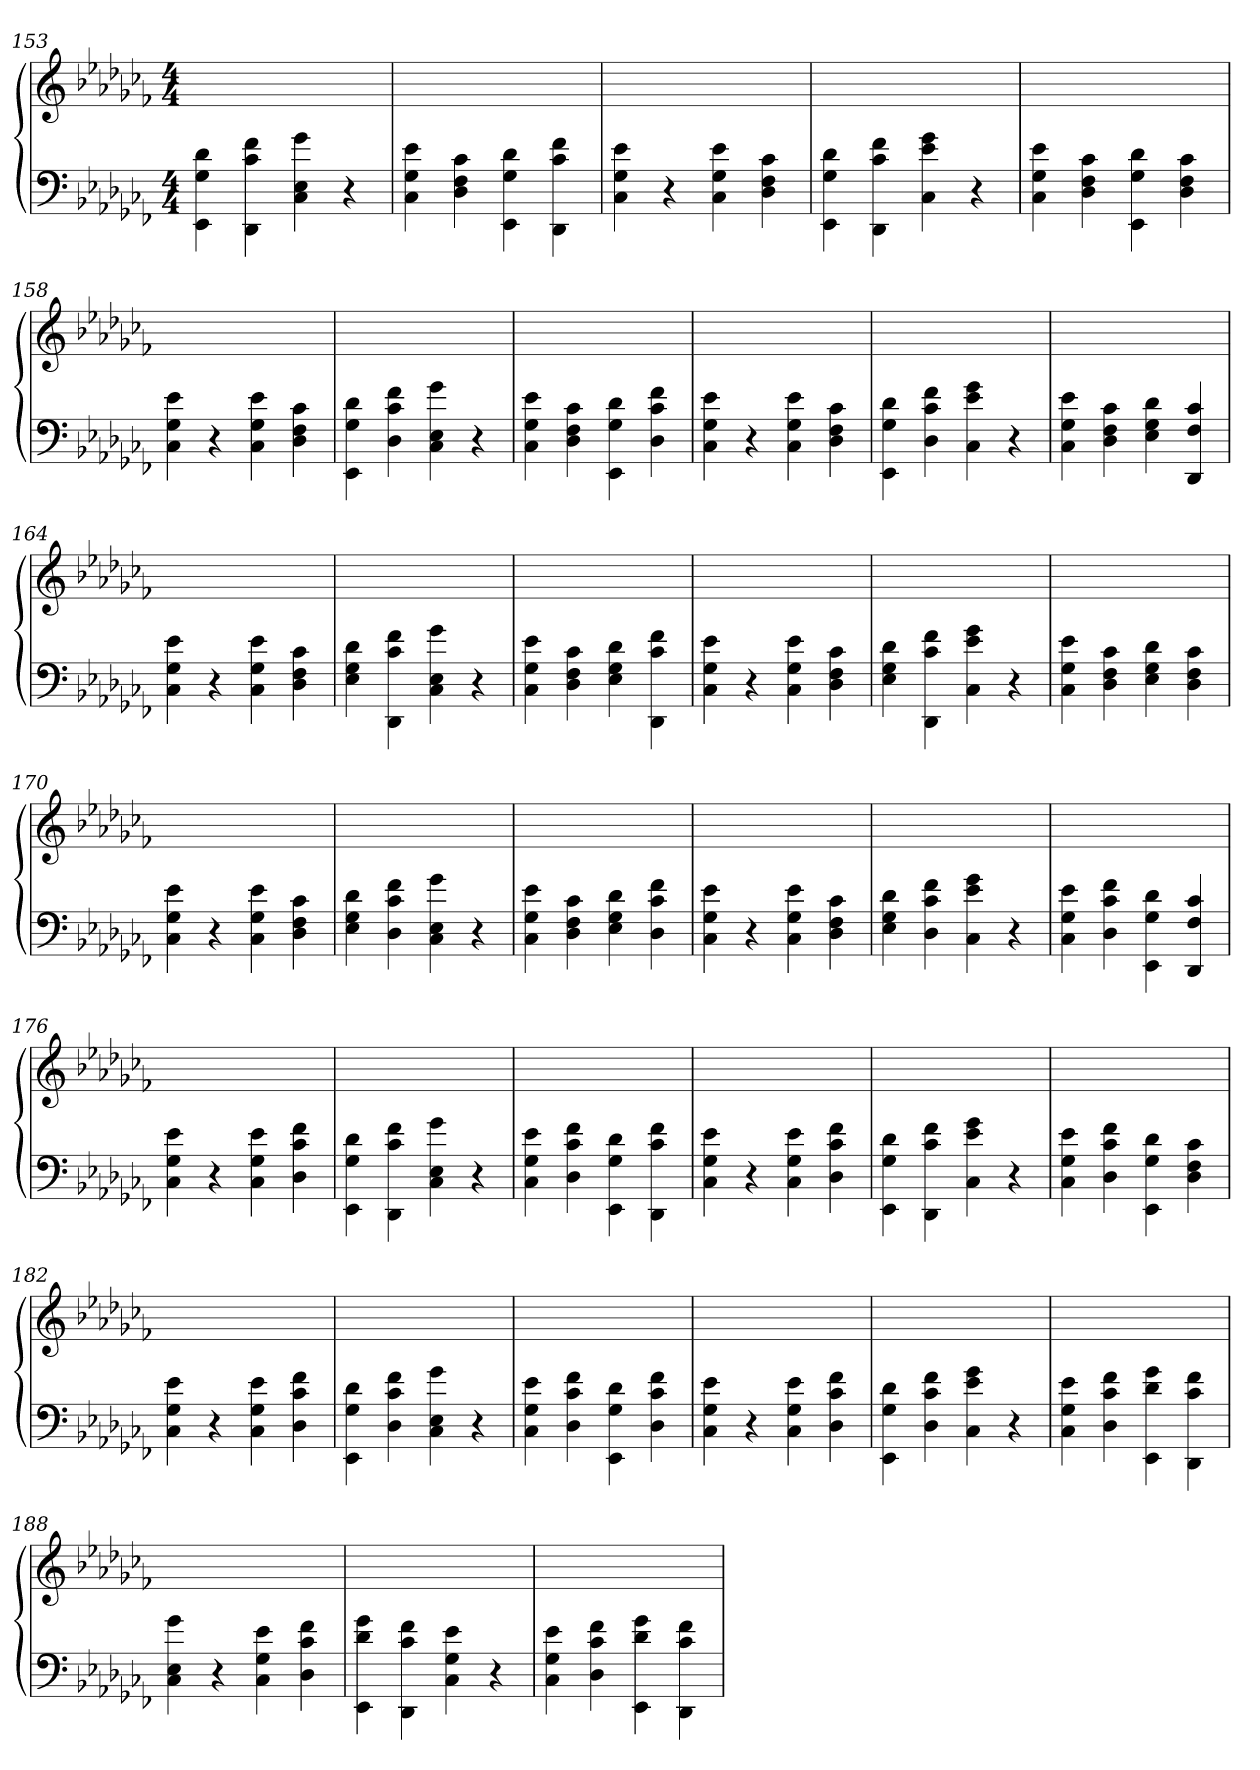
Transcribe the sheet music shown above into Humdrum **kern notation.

**kern	**kern
*part2	*part1
*staff2	*staff1
*clefF4	*clefG2
*k[b-e-a-d-g-c-f-]	*k[b-e-a-d-g-c-f-]
*C-:	*C-:
*M4/4	*M4/4
=153	=153
4EE- 4G- 4d-	1ryy
4DD- 4c- 4f-	.
4C- 4E- 4g-	.
4r	.
=154	=154
4C- 4G- 4e-	1ryy
4D- 4F- 4c-	.
4EE- 4G- 4d-	.
4DD- 4c- 4f-	.
=155	=155
4C- 4G- 4e-	1ryy
4r	.
4C- 4G- 4e-	.
4D- 4F- 4c-	.
=156	=156
4EE- 4G- 4d-	1ryy
4DD- 4c- 4f-	.
4C- 4e- 4g-	.
4r	.
=157	=157
4C- 4G- 4e-	1ryy
4D- 4F- 4c-	.
4EE- 4G- 4d-	.
4D- 4F- 4c-	.
=158	=158
4C- 4G- 4e-	1ryy
4r	.
4C- 4G- 4e-	.
4D- 4F- 4c-	.
=159	=159
4EE- 4G- 4d-	1ryy
4D- 4c- 4f-	.
4C- 4E- 4g-	.
4r	.
=160	=160
4C- 4G- 4e-	1ryy
4D- 4F- 4c-	.
4EE- 4G- 4d-	.
4D- 4c- 4f-	.
=161	=161
4C- 4G- 4e-	1ryy
4r	.
4C- 4G- 4e-	.
4D- 4F- 4c-	.
=162	=162
4EE- 4G- 4d-	1ryy
4D- 4c- 4f-	.
4C- 4e- 4g-	.
4r	.
=163	=163
4C- 4G- 4e-	1ryy
4D- 4F- 4c-	.
4E- 4G- 4d-	.
4DD- 4F- 4c-	.
=164	=164
4C- 4G- 4e-	1ryy
4r	.
4C- 4G- 4e-	.
4D- 4F- 4c-	.
=165	=165
4E- 4G- 4d-	1ryy
4DD- 4c- 4f-	.
4C- 4E- 4g-	.
4r	.
=166	=166
4C- 4G- 4e-	1ryy
4D- 4F- 4c-	.
4E- 4G- 4d-	.
4DD- 4c- 4f-	.
=167	=167
4C- 4G- 4e-	1ryy
4r	.
4C- 4G- 4e-	.
4D- 4F- 4c-	.
=168	=168
4E- 4G- 4d-	1ryy
4DD- 4c- 4f-	.
4C- 4e- 4g-	.
4r	.
=169	=169
4C- 4G- 4e-	1ryy
4D- 4F- 4c-	.
4E- 4G- 4d-	.
4D- 4F- 4c-	.
=170	=170
4C- 4G- 4e-	1ryy
4r	.
4C- 4G- 4e-	.
4D- 4F- 4c-	.
=171	=171
4E- 4G- 4d-	1ryy
4D- 4c- 4f-	.
4C- 4E- 4g-	.
4r	.
=172	=172
4C- 4G- 4e-	1ryy
4D- 4F- 4c-	.
4E- 4G- 4d-	.
4D- 4c- 4f-	.
=173	=173
4C- 4G- 4e-	1ryy
4r	.
4C- 4G- 4e-	.
4D- 4F- 4c-	.
=174	=174
4E- 4G- 4d-	1ryy
4D- 4c- 4f-	.
4C- 4e- 4g-	.
4r	.
=175	=175
4C- 4G- 4e-	1ryy
4D- 4c- 4f-	.
4EE- 4G- 4d-	.
4DD- 4F- 4c-	.
=176	=176
4C- 4G- 4e-	1ryy
4r	.
4C- 4G- 4e-	.
4D- 4c- 4f-	.
=177	=177
4EE- 4G- 4d-	1ryy
4DD- 4c- 4f-	.
4C- 4E- 4g-	.
4r	.
=178	=178
4C- 4G- 4e-	1ryy
4D- 4c- 4f-	.
4EE- 4G- 4d-	.
4DD- 4c- 4f-	.
=179	=179
4C- 4G- 4e-	1ryy
4r	.
4C- 4G- 4e-	.
4D- 4c- 4f-	.
=180	=180
4EE- 4G- 4d-	1ryy
4DD- 4c- 4f-	.
4C- 4e- 4g-	.
4r	.
=181	=181
4C- 4G- 4e-	1ryy
4D- 4c- 4f-	.
4EE- 4G- 4d-	.
4D- 4F- 4c-	.
=182	=182
4C- 4G- 4e-	1ryy
4r	.
4C- 4G- 4e-	.
4D- 4c- 4f-	.
=183	=183
4EE- 4G- 4d-	1ryy
4D- 4c- 4f-	.
4C- 4E- 4g-	.
4r	.
=184	=184
4C- 4G- 4e-	1ryy
4D- 4c- 4f-	.
4EE- 4G- 4d-	.
4D- 4c- 4f-	.
=185	=185
4C- 4G- 4e-	1ryy
4r	.
4C- 4G- 4e-	.
4D- 4c- 4f-	.
=186	=186
4EE- 4G- 4d-	1ryy
4D- 4c- 4f-	.
4C- 4e- 4g-	.
4r	.
=187	=187
4C- 4G- 4e-	1ryy
4D- 4c- 4f-	.
4EE- 4d- 4g-	.
4DD- 4c- 4f-	.
=188	=188
4C- 4E- 4g-	1ryy
4r	.
4C- 4G- 4e-	.
4D- 4c- 4f-	.
=189	=189
4EE- 4d- 4g-	1ryy
4DD- 4c- 4f-	.
4C- 4G- 4e-	.
4r	.
=190	=190
4C- 4G- 4e-	1ryy
4D- 4c- 4f-	.
4EE- 4d- 4g-	.
4DD- 4c- 4f-	.
=	=
*-	*-
